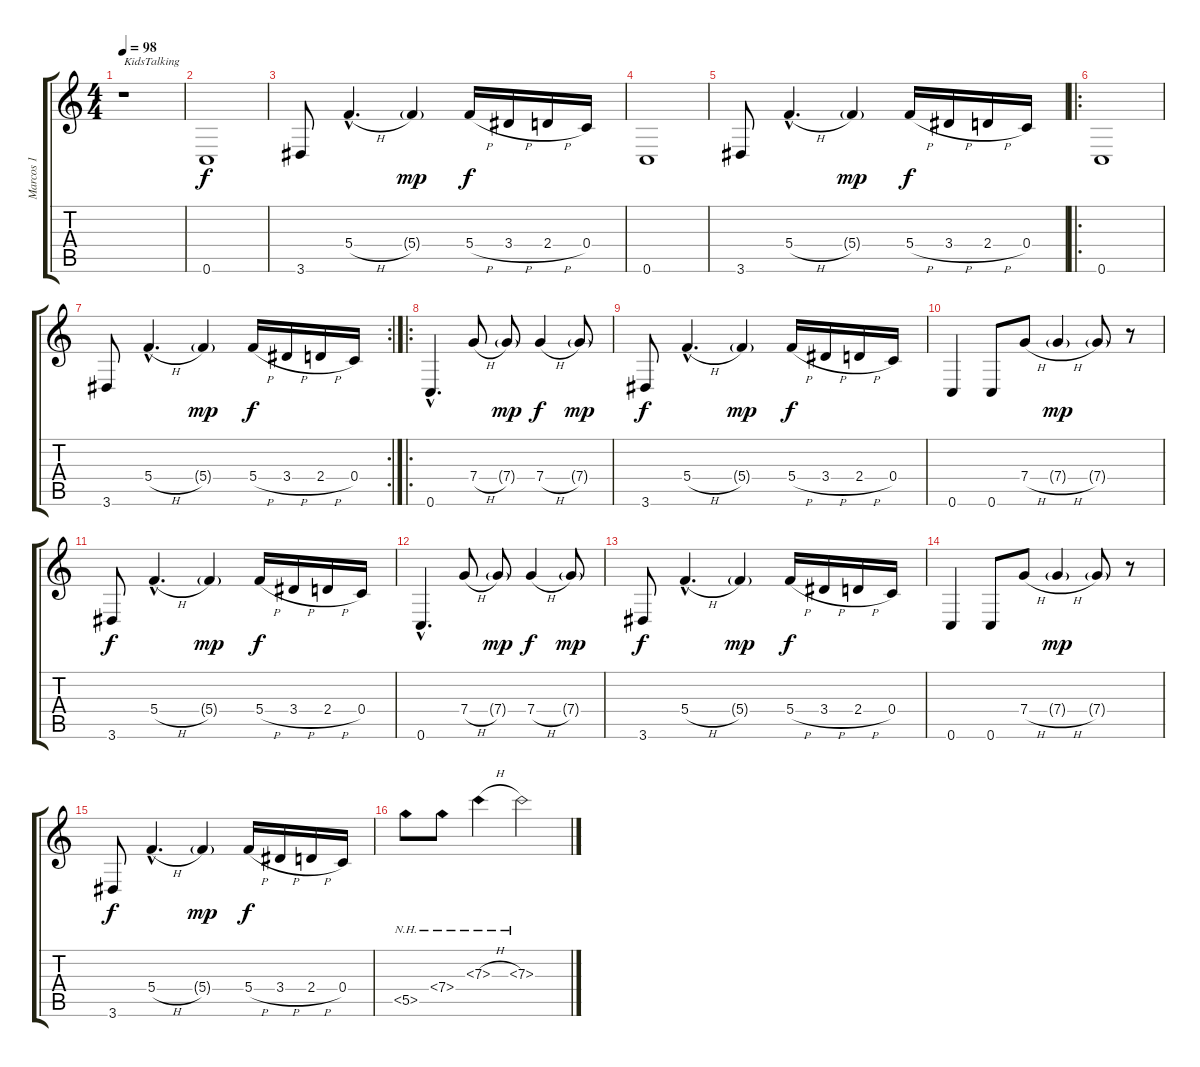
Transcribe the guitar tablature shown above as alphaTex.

\track ("Marcos 1" "Marcos 1") {instrument electricguitarclean}
\staff {score tabs}
\tuning (D4 A3 F3 C3 G2 C2) {hide}
\ts (4 4)
\tempo 98
\clef g2
\ks c
r.1{txt "KidsTalking " dy f instrument electricguitarclean} |
0.6.1 |
3.6.8 5.4{h hac}.4{d} 5.4{g}.4{dy mp} 5.4{h}.16{dy f} 3.4{h}.16 2.4{h}.16 0.4.16 |
0.6.1 |
3.6.8 5.4{h hac}.4{d} 5.4{g}.4{dy mp} 5.4{h}.16{dy f} 3.4{h}.16 2.4{h}.16 0.4.16 |
\ro
0.6.1 |
\rc 2
3.6.8 5.4{h hac}.4{d} 5.4{g}.4{dy mp} 5.4{h}.16{dy f} 3.4{h}.16 2.4{h}.16 0.4.16 |
\ro
0.6{hac}.4{d} 7.4{h}.8 7.4{g}.8{dy mp} 7.4{h}.4{dy f} 7.4{g}.8{dy mp} |
3.6.8{dy f} 5.4{h hac}.4{d} 5.4{g}.4{dy mp} 5.4{h}.16{dy f} 3.4{h}.16 2.4{h}.16 0.4.16 |
0.6.4 0.6.8 7.4{h}.8 7.4{h g}.4{dy mp} 7.4{g}.8 r.8 |
3.6.8{dy f} 5.4{h hac}.4{d} 5.4{g}.4{dy mp} 5.4{h}.16{dy f} 3.4{h}.16 2.4{h}.16 0.4.16 |
0.6{hac}.4{d} 7.4{h}.8 7.4{g}.8{dy mp} 7.4{h}.4{dy f} 7.4{g}.8{dy mp} |
3.6.8{dy f} 5.4{h hac}.4{d} 5.4{g}.4{dy mp} 5.4{h}.16{dy f} 3.4{h}.16 2.4{h}.16 0.4.16 |
0.6.4 0.6.8 7.4{h}.8 7.4{h g}.4{dy mp} 7.4{g}.8 r.8 |
3.6.8{dy f} 5.4{h hac}.4{d} 5.4{g}.4{dy mp} 5.4{h}.16{dy f} 3.4{h}.16 2.4{h}.16 0.4.16 |
5.5{nh}.8 7.4{nh}.8 7.3{nh h}.4 7.3{nh}.2
